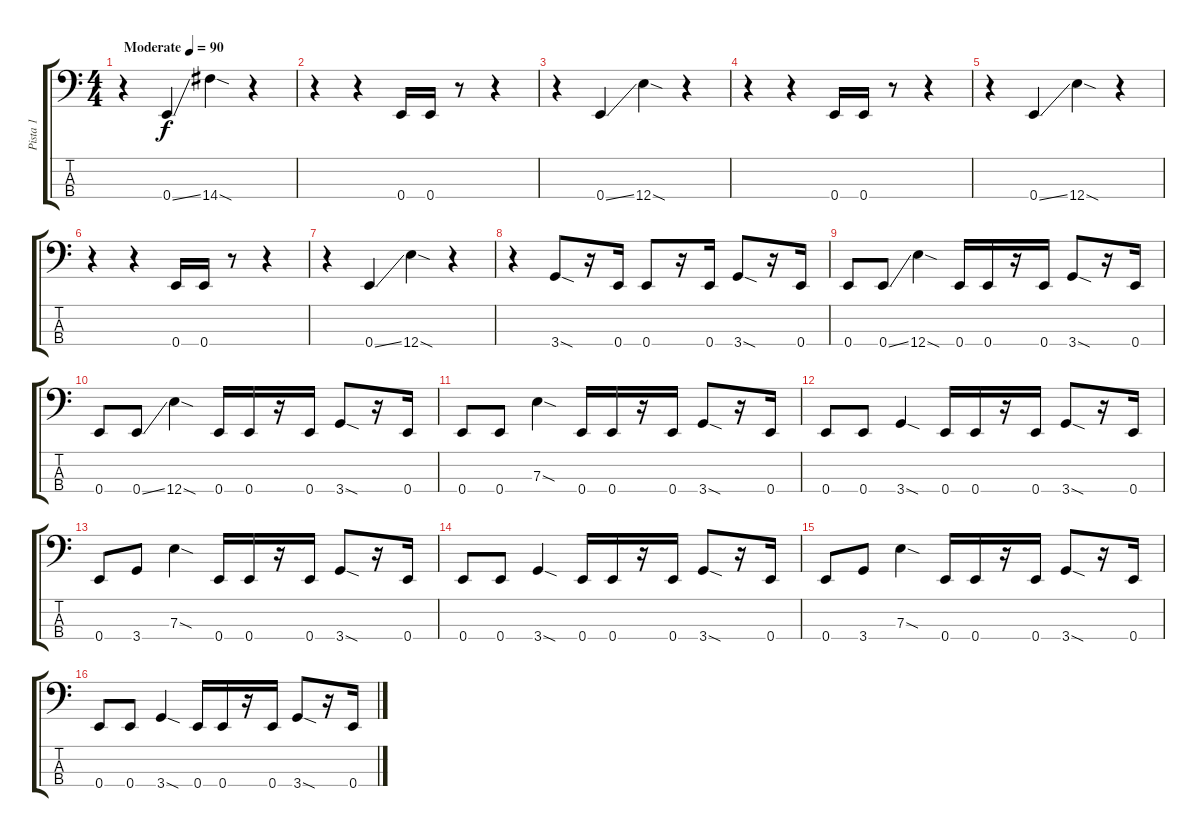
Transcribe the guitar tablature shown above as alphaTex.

\track ("Pista 1" "Pista 1") {instrument electricbassfinger}
\staff {score tabs}
\tuning (G2 D2 A1 E1) {hide}
\ts (4 4)
\tempo (90 "Moderate")
\clef f4
\ks c
r.4{dy f instrument electricbassfinger} 0.4{ss}.4 14.4{sod}.4 r.4 |
r.4 r.4 0.4.16 0.4.16 r.8 r.4 |
r.4 0.4{ss}.4 12.4{sod}.4 r.4 |
r.4 r.4 0.4.16 0.4.16 r.8 r.4 |
r.4 0.4{ss}.4 12.4{sod}.4 r.4 |
r.4 r.4 0.4.16 0.4.16 r.8 r.4 |
r.4 0.4{ss}.4 12.4{sod}.4 r.4 |
r.4 3.4{sod}.8 r.16 0.4.16 0.4.8 r.16 0.4.16 3.4{sod}.8 r.16 0.4.16 |
0.4.8 0.4{ss}.8 12.4{sod}.4 0.4.16 0.4.16 r.16 0.4.16 3.4{sod}.8 r.16 0.4.16 |
0.4.8 0.4{ss}.8 12.4{sod}.4 0.4.16 0.4.16 r.16 0.4.16 3.4{sod}.8 r.16 0.4.16 |
0.4.8 0.4.8 7.3{sod}.4 0.4.16 0.4.16 r.16 0.4.16 3.4{sod}.8 r.16 0.4.16 |
0.4.8 0.4.8 3.4{sod}.4 0.4.16 0.4.16 r.16 0.4.16 3.4{sod}.8 r.16 0.4.16 |
0.4.8 3.4.8 7.3{sod}.4 0.4.16 0.4.16 r.16 0.4.16 3.4{sod}.8 r.16 0.4.16 |
0.4.8 0.4.8 3.4{sod}.4 0.4.16 0.4.16 r.16 0.4.16 3.4{sod}.8 r.16 0.4.16 |
0.4.8 3.4.8 7.3{sod}.4 0.4.16 0.4.16 r.16 0.4.16 3.4{sod}.8 r.16 0.4.16 |
0.4.8 0.4.8 3.4{sod}.4 0.4.16 0.4.16 r.16 0.4.16 3.4{sod}.8 r.16 0.4.16
